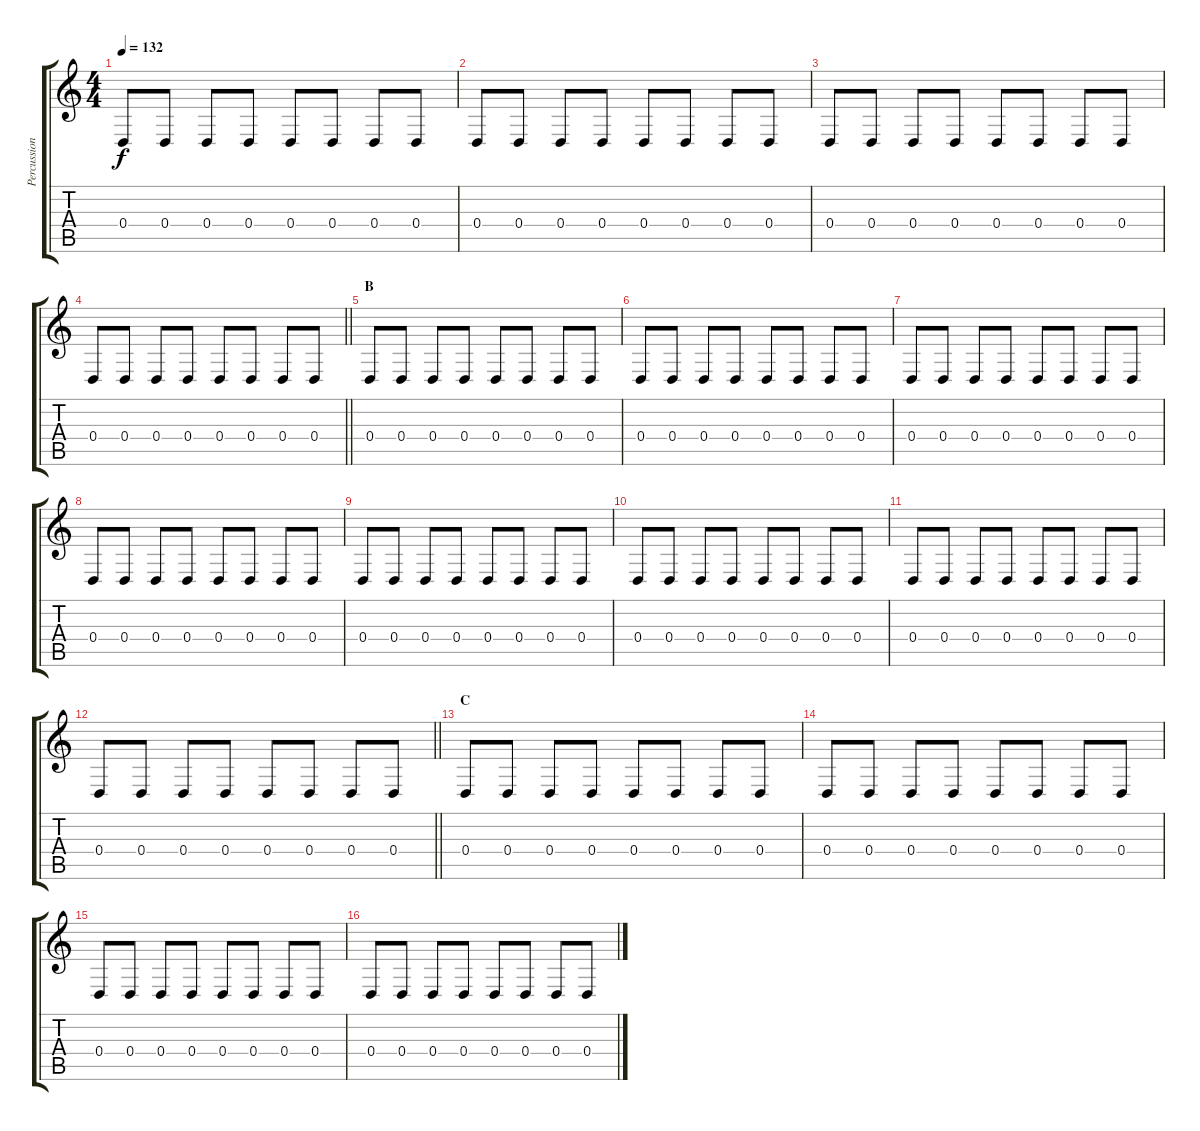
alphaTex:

\track ("Percussion" "Percussion") {instrument reversecymbal}
\staff {score tabs}
\tuning (E4 B3 G3 D3 A2 E2) {hide}
\ts (4 4)
\tempo 132
\clef g2
\ks c
0.4.8{dy f} 0.4.8 0.4.8 0.4.8 0.4.8 0.4.8 0.4.8 0.4.8 |
0.4.8 0.4.8 0.4.8 0.4.8 0.4.8 0.4.8 0.4.8 0.4.8 |
0.4.8 0.4.8 0.4.8 0.4.8 0.4.8 0.4.8 0.4.8 0.4.8 |
\barLineRight lightlight
0.4.8 0.4.8 0.4.8 0.4.8 0.4.8 0.4.8 0.4.8 0.4.8 |
\section ("" "B")
0.4.8 0.4.8 0.4.8 0.4.8 0.4.8 0.4.8 0.4.8 0.4.8 |
0.4.8 0.4.8 0.4.8 0.4.8 0.4.8 0.4.8 0.4.8 0.4.8 |
0.4.8 0.4.8 0.4.8 0.4.8 0.4.8 0.4.8 0.4.8 0.4.8 |
0.4.8 0.4.8 0.4.8 0.4.8 0.4.8 0.4.8 0.4.8 0.4.8 |
0.4.8 0.4.8 0.4.8 0.4.8 0.4.8 0.4.8 0.4.8 0.4.8 |
0.4.8 0.4.8 0.4.8 0.4.8 0.4.8 0.4.8 0.4.8 0.4.8 |
0.4.8 0.4.8 0.4.8 0.4.8 0.4.8 0.4.8 0.4.8 0.4.8 |
\barLineRight lightlight
0.4.8 0.4.8 0.4.8 0.4.8 0.4.8 0.4.8 0.4.8 0.4.8 |
\section ("" "C")
0.4.8 0.4.8 0.4.8 0.4.8 0.4.8 0.4.8 0.4.8 0.4.8 |
0.4.8 0.4.8 0.4.8 0.4.8 0.4.8 0.4.8 0.4.8 0.4.8 |
0.4.8 0.4.8 0.4.8 0.4.8 0.4.8 0.4.8 0.4.8 0.4.8 |
0.4.8 0.4.8 0.4.8 0.4.8 0.4.8 0.4.8 0.4.8 0.4.8
